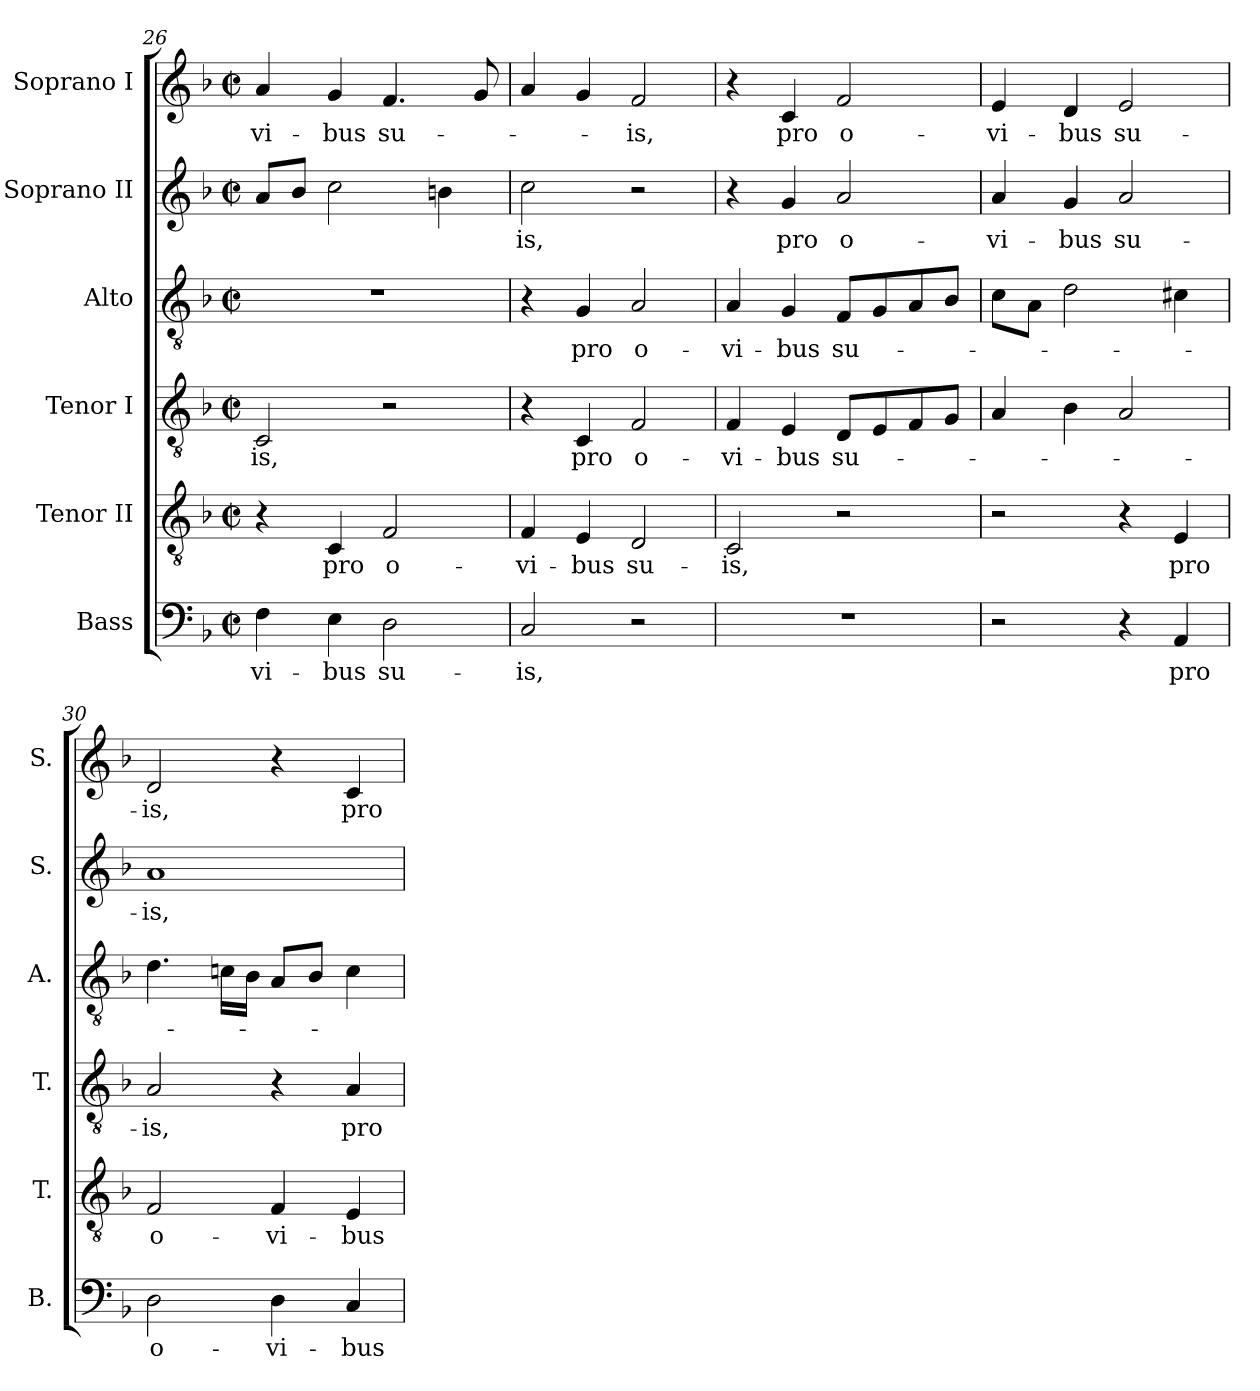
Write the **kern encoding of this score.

**kern	**text	**kern	**text	**kern	**text	**kern	**text	**kern	**text	**kern	**text
*part6	*part6	*part5	*part5	*part4	*part4	*part3	*part3	*part2	*part2	*part1	*part1
*staff6	*staff6	*staff5	*staff5	*staff4	*staff4	*staff3	*staff3	*staff2	*staff2	*staff1	*staff1
*I"Bass	*	*I"Tenor II	*	*I"Tenor I	*	*I"Alto	*	*I"Soprano II	*	*I"Soprano I	*
*I'B.	*	*I'T.	*	*I'T.	*	*I'A.	*	*I'S.	*	*I'S.	*
!!LO:LB:g=z
*clefF4	*	*clefGv2	*	*clefGv2	*	*clefGv2	*	*clefG2	*	*clefG2	*
*	*	*ITrd7c12	*	*ITrd7c12	*	*	*	*	*	*	*
*k[b-]	*	*k[b-]	*	*k[b-]	*	*k[b-]	*	*k[b-]	*	*k[b-]	*
*F:	*	*F:	*	*F:	*	*F:	*	*F:	*	*F:	*
*M2/2	*	*M2/2	*	*M2/2	*	*M2/2	*	*M2/2	*	*M2/2	*
*met(c|)	*	*met(c|)	*	*met(c|)	*	*met(c|)	*	*met(c|)	*	*met(c|)	*
=26	=26	=26	=26	=26	=26	=26	=26	=26	=26	=26	=26
!	!LO:LY:b:color=#000000	!	!	!	!	!	!	!	!	!	!
!	!	!	!	!	!LO:LY:b:color=#000000	!	!	!	!	!	!
!	!	!	!	!	!	!	!	!	!	!	!LO:LY:b:color=#000000
4Fi\	-vi-	4r	.	2CCi/	-is,	1r	.	8ai/L	.	4ai/	-vi-
.	.	.	.	.	.	.	.	8b-i/J	.	.	.
!	!LO:LY:b:color=#000000	!	!	!	!	!	!	!	!	!	!
!	!	!	!LO:LY:b:color=#000000	!	!	!	!	!	!	!	!
!	!	!	!	!	!	!	!	!	!	!	!LO:LY:b:color=#000000
4Ei\	-bus	4CCi/	pro	.	.	.	.	2cci\	.	4gi/	-bus
!	!LO:LY:b:color=#000000	!	!	!	!	!	!	!	!	!	!
!	!	!	!LO:LY:b:color=#000000	!	!	!	!	!	!	!	!
!	!	!	!	!	!	!	!	!	!	!	!LO:LY:b:color=#000000
2Di\	su-	2FFi/	o-	2r	.	.	.	.	.	4.fi/	su-
.	.	.	.	.	.	.	.	4bni\	.	.	.
.	.	.	.	.	.	.	.	.	.	8gi/	.
=27	=27	=27	=27	=27	=27	=27	=27	=27	=27	=27	=27
!	!LO:LY:b:color=#000000	!	!	!	!	!	!	!	!	!	!
!	!	!	!LO:LY:b:color=#000000	!	!	!	!	!	!	!	!
!	!	!	!	!	!	!	!	!	!LO:LY:b:color=#000000	!	!
2Ci/	-is,	4FFi/	-vi-	4r	.	4r	.	2cci\	-is,	4ai/	.
!	!	!	!LO:LY:b:color=#000000	!	!	!	!	!	!	!	!
!	!	!	!	!	!LO:LY:b:color=#000000	!	!	!	!	!	!
!	!	!	!	!	!	!	!LO:LY:b:color=#000000	!	!	!	!
.	.	4EEi/	-bus	4CCi/	pro	4Gi/	pro	.	.	4gi/	.
!	!	!	!LO:LY:b:color=#000000	!	!	!	!	!	!	!	!
!	!	!	!	!	!LO:LY:b:color=#000000	!	!	!	!	!	!
!	!	!	!	!	!	!	!LO:LY:b:color=#000000	!	!	!	!
!	!	!	!	!	!	!	!	!	!	!	!LO:LY:b:color=#000000
2r	.	2DDi/	su-	2FFi/	o-	2Ai/	o-	2r	.	2fi/	-is,
=28	=28	=28	=28	=28	=28	=28	=28	=28	=28	=28	=28
!	!	!	!LO:LY:b:color=#000000	!	!	!	!	!	!	!	!
!	!	!	!	!	!LO:LY:b:color=#000000	!	!	!	!	!	!
!	!	!	!	!	!	!	!LO:LY:b:color=#000000	!	!	!	!
1r	.	2CCi/	-is,	4FFi/	-vi-	4Ai/	-vi-	4r	.	4r	.
!	!	!	!	!	!LO:LY:b:color=#000000	!	!	!	!	!	!
!	!	!	!	!	!	!	!LO:LY:b:color=#000000	!	!	!	!
!	!	!	!	!	!	!	!	!	!LO:LY:b:color=#000000	!	!
!	!	!	!	!	!	!	!	!	!	!	!LO:LY:b:color=#000000
.	.	.	.	4EEi/	-bus	4Gi/	-bus	4gi/	pro	4ci/	pro
!	!	!	!	!	!LO:LY:b:color=#000000	!	!	!	!	!	!
!	!	!	!	!	!	!	!LO:LY:b:color=#000000	!	!	!	!
!	!	!	!	!	!	!	!	!	!LO:LY:b:color=#000000	!	!
!	!	!	!	!	!	!	!	!	!	!	!LO:LY:b:color=#000000
.	.	2r	.	8DDi/L	su-	8Fi/L	su-	2ai/	o-	2fi/	o-
.	.	.	.	8EEi/	.	8Gi/	.	.	.	.	.
.	.	.	.	8FFi/	.	8Ai/	.	.	.	.	.
.	.	.	.	8GGi/J	.	8B-i/J	.	.	.	.	.
=29	=29	=29	=29	=29	=29	=29	=29	=29	=29	=29	=29
!	!	!	!	!	!	!	!	!	!LO:LY:b:color=#000000	!	!
!	!	!	!	!	!	!	!	!	!	!	!LO:LY:b:color=#000000
2r	.	2r	.	4AAi/	.	8ci\L	.	4ai/	-vi-	4ei/	-vi-
.	.	.	.	.	.	8Ai\J	.	.	.	.	.
!	!	!	!	!	!	!	!	!	!LO:LY:b:color=#000000	!	!
!	!	!	!	!	!	!	!	!	!	!	!LO:LY:b:color=#000000
.	.	.	.	4BB-i\	.	2di\	.	4gi/	-bus	4di/	-bus
!	!	!	!	!	!	!	!	!	!LO:LY:b:color=#000000	!	!
!	!	!	!	!	!	!	!	!	!	!	!LO:LY:b:color=#000000
4r	.	4r	.	2AAi/	.	.	.	2ai/	su-	2ei/	su-
!	!LO:LY:b:color=#000000	!	!	!	!	!	!	!	!	!	!
!	!	!	!LO:LY:b:color=#000000	!	!	!	!	!	!	!	!
4AAi/	pro	4EEi/	pro	.	.	4c#Xi\	.	.	.	.	.
=30	=30	=30	=30	=30	=30	=30	=30	=30	=30	=30	=30
!	!LO:LY:b:color=#000000	!	!	!	!	!	!	!	!	!	!
!	!	!	!LO:LY:b:color=#000000	!	!	!	!	!	!	!	!
!	!	!	!	!	!LO:LY:b:color=#000000	!	!	!	!	!	!
!	!	!	!	!	!	!	!	!	!LO:LY:b:color=#000000	!	!
!	!	!	!	!	!	!	!	!	!	!	!LO:LY:b:color=#000000
2Di\	o-	2FFi/	o-	2AAi/	-is,	4.di\	.	1ai	-is,	2di/	-is,
.	.	.	.	.	.	16cni\LL	.	.	.	.	.
.	.	.	.	.	.	16B-i\JJ	.	.	.	.	.
!	!LO:LY:b:color=#000000	!	!	!	!	!	!	!	!	!	!
!	!	!	!LO:LY:b:color=#000000	!	!	!	!	!	!	!	!
4Di\	-vi-	4FFi/	-vi-	4r	.	8Ai/L	.	.	.	4r	.
.	.	.	.	.	.	8B-i/J	.	.	.	.	.
!	!LO:LY:b:color=#000000	!	!	!	!	!	!	!	!	!	!
!	!	!	!LO:LY:b:color=#000000	!	!	!	!	!	!	!	!
!	!	!	!	!	!LO:LY:b:color=#000000	!	!	!	!	!	!
!	!	!	!	!	!	!	!	!	!	!	!LO:LY:b:color=#000000
4Ci/	-bus	4EEi/	-bus	4AAi/	pro	4ci\	.	.	.	4ci/	pro
=	=	=	=	=	=	=	=	=	=	=	=
*-	*-	*-	*-	*-	*-	*-	*-	*-	*-	*-	*-
